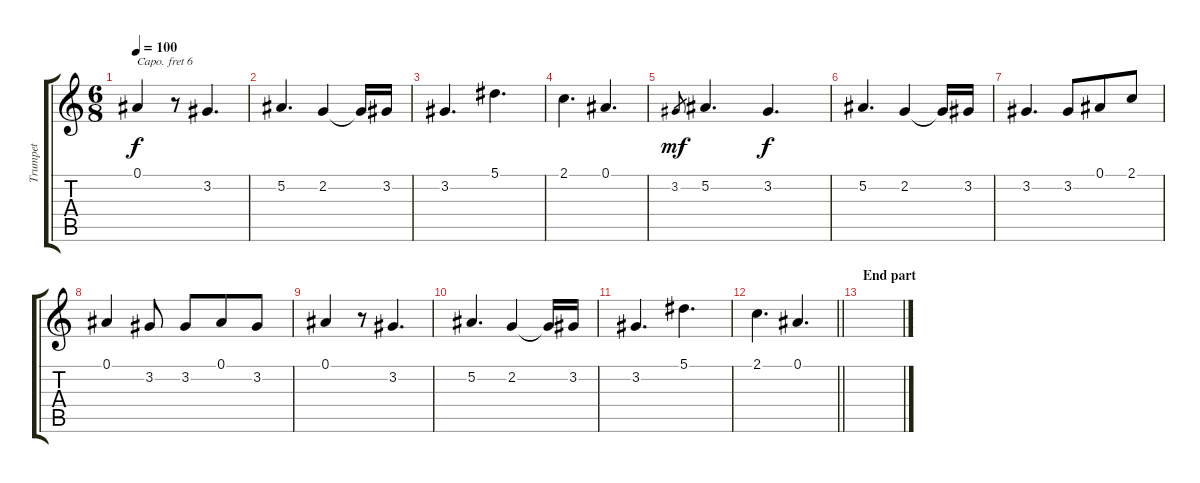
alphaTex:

\track ("Trumpet" "Trumpet") {instrument trumpet}
\staff {score tabs}
\capo 6
\tuning (E4 B3 G3 D3 A2 E2) {hide}
\ts (6 8)
\tempo 100
\clef g2
\ks c
0.1.4{dy f} r.8 3.2.4{d} |
5.2.4{d} 2.2.4 2.2{t}.16 3.2.16 |
3.2.4{d} 5.1.4{d} |
2.1.4{d} 0.1.4{d} |
3.2.8{gr dy mf} 5.2.4{d} 3.2.4{d dy f} |
5.2.4{d} 2.2.4 2.2{t}.16 3.2.16 |
3.2.4{d} 3.2.8 0.1.8 2.1.8 |
0.1.4 3.2.8 3.2.8 0.1.8 3.2.8 |
0.1.4 r.8 3.2.4{d} |
5.2.4{d} 2.2.4 2.2{t}.16 3.2.16 |
3.2.4{d} 5.1.4{d} |
\barLineRight lightlight
2.1.4{d} 0.1.4{d} |
\section ("" "End part")
